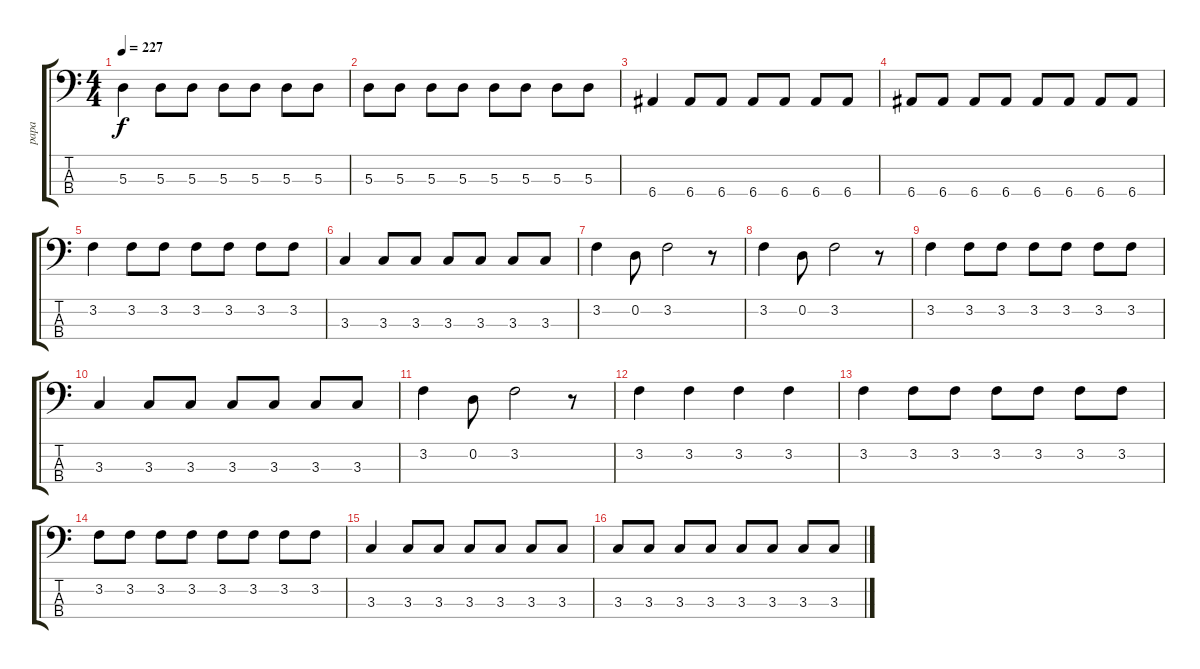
\track ("papa" "papa") {instrument electricbassfinger}
\staff {score tabs}
\tuning (G2 D2 A1 E1) {hide}
\ts (4 4)
\tempo 227
\clef f4
\ks c
5.3.4{dy f} 5.3.8 5.3.8 5.3.8 5.3.8 5.3.8 5.3.8 |
5.3.8 5.3.8 5.3.8 5.3.8 5.3.8 5.3.8 5.3.8 5.3.8 |
6.4.4 6.4.8 6.4.8 6.4.8 6.4.8 6.4.8 6.4.8 |
6.4.8 6.4.8 6.4.8 6.4.8 6.4.8 6.4.8 6.4.8 6.4.8 |
3.2.4 3.2.8 3.2.8 3.2.8 3.2.8 3.2.8 3.2.8 |
3.3.4 3.3.8 3.3.8 3.3.8 3.3.8 3.3.8 3.3.8 |
3.2.4 0.2.8 3.2.2 r.8 |
3.2.4 0.2.8 3.2.2 r.8 |
3.2.4 3.2.8 3.2.8 3.2.8 3.2.8 3.2.8 3.2.8 |
3.3.4 3.3.8 3.3.8 3.3.8 3.3.8 3.3.8 3.3.8 |
3.2.4 0.2.8 3.2.2 r.8 |
3.2.4 3.2.4 3.2.4 3.2.4 |
3.2.4 3.2.8 3.2.8 3.2.8 3.2.8 3.2.8 3.2.8 |
3.2.8 3.2.8 3.2.8 3.2.8 3.2.8 3.2.8 3.2.8 3.2.8 |
3.3.4 3.3.8 3.3.8 3.3.8 3.3.8 3.3.8 3.3.8 |
3.3.8 3.3.8 3.3.8 3.3.8 3.3.8 3.3.8 3.3.8 3.3.8
